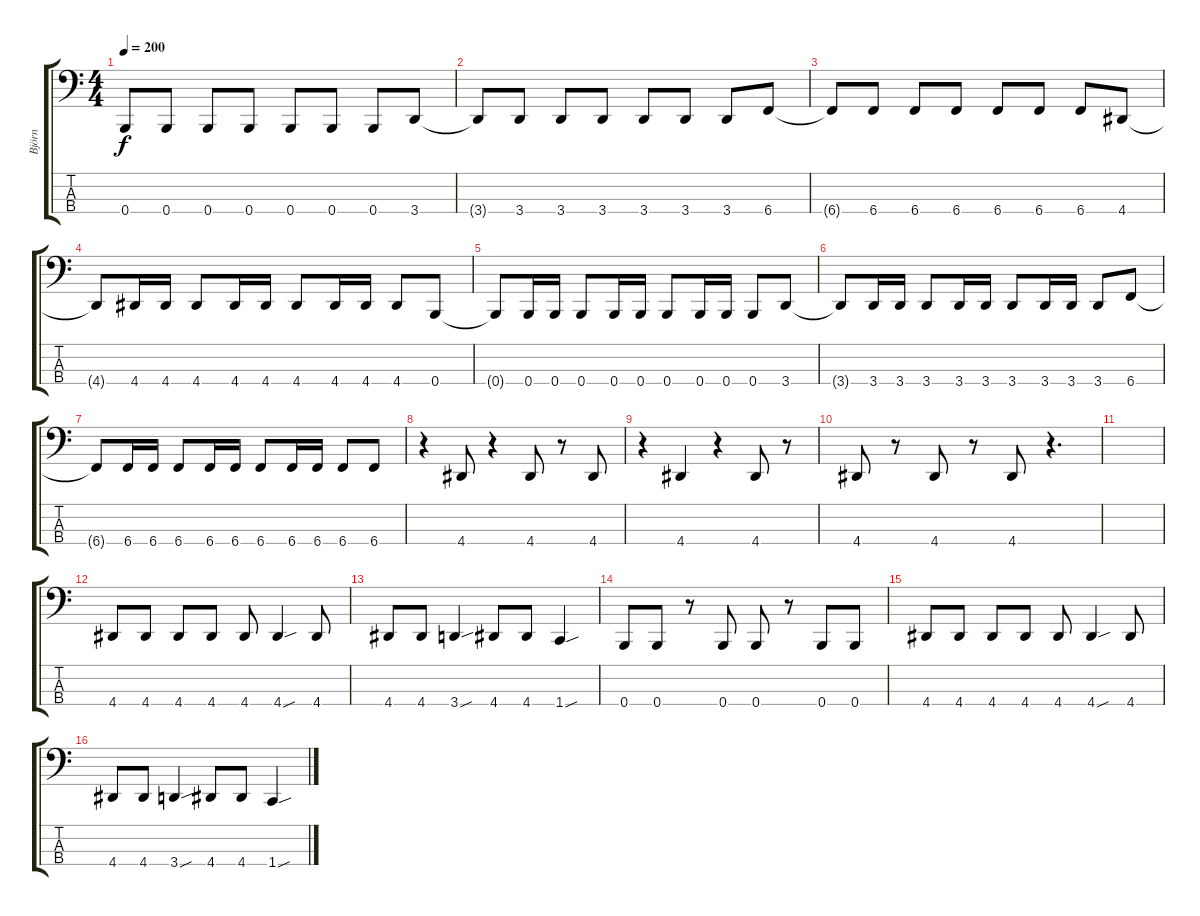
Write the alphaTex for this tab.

\track ("Björn" "Björn") {instrument electricbassfinger}
\staff {score tabs}
\tuning (E2 B1 Gb1 B0) {hide}
\ts (4 4)
\tempo 200
\clef f4
\ks c
0.4{t}.8{dy f} 0.4.8 0.4.8 0.4.8 0.4.8 0.4.8 0.4.8 3.4.8 |
3.4{t}.8 3.4.8 3.4.8 3.4.8 3.4.8 3.4.8 3.4.8 6.4.8 |
6.4{t}.8 6.4.8 6.4.8 6.4.8 6.4.8 6.4.8 6.4.8 4.4.8 |
4.4{t}.8 4.4.16 4.4.16 4.4.8 4.4.16 4.4.16 4.4.8 4.4.16 4.4.16 4.4.8 0.4.8 |
0.4{t}.8 0.4.16 0.4.16 0.4.8 0.4.16 0.4.16 0.4.8 0.4.16 0.4.16 0.4.8 3.4.8 |
3.4{t}.8 3.4.16 3.4.16 3.4.8 3.4.16 3.4.16 3.4.8 3.4.16 3.4.16 3.4.8 6.4.8 |
6.4{t}.8 6.4.16 6.4.16 6.4.8 6.4.16 6.4.16 6.4.8 6.4.16 6.4.16 6.4.8 6.4.8 |
r.4 4.4.8 r.4 4.4.8 r.8 4.4.8 |
r.4 4.4.4 r.4 4.4.8 r.8 |
4.4.8 r.8 4.4.8 r.8 4.4.8 r.4{d} |
|
4.4.8 4.4.8 4.4.8 4.4.8 4.4.8 4.4{sou}.4 4.4.8 |
4.4.8 4.4.8 3.4{sou}.4 4.4.8 4.4.8 1.4{sou}.4 |
0.4.8 0.4.8 r.8 0.4.8 0.4.8 r.8 0.4.8 0.4.8 |
4.4.8 4.4.8 4.4.8 4.4.8 4.4.8 4.4{sou}.4 4.4.8 |
4.4.8 4.4.8 3.4{sou}.4 4.4.8 4.4.8 1.4{sou}.4
